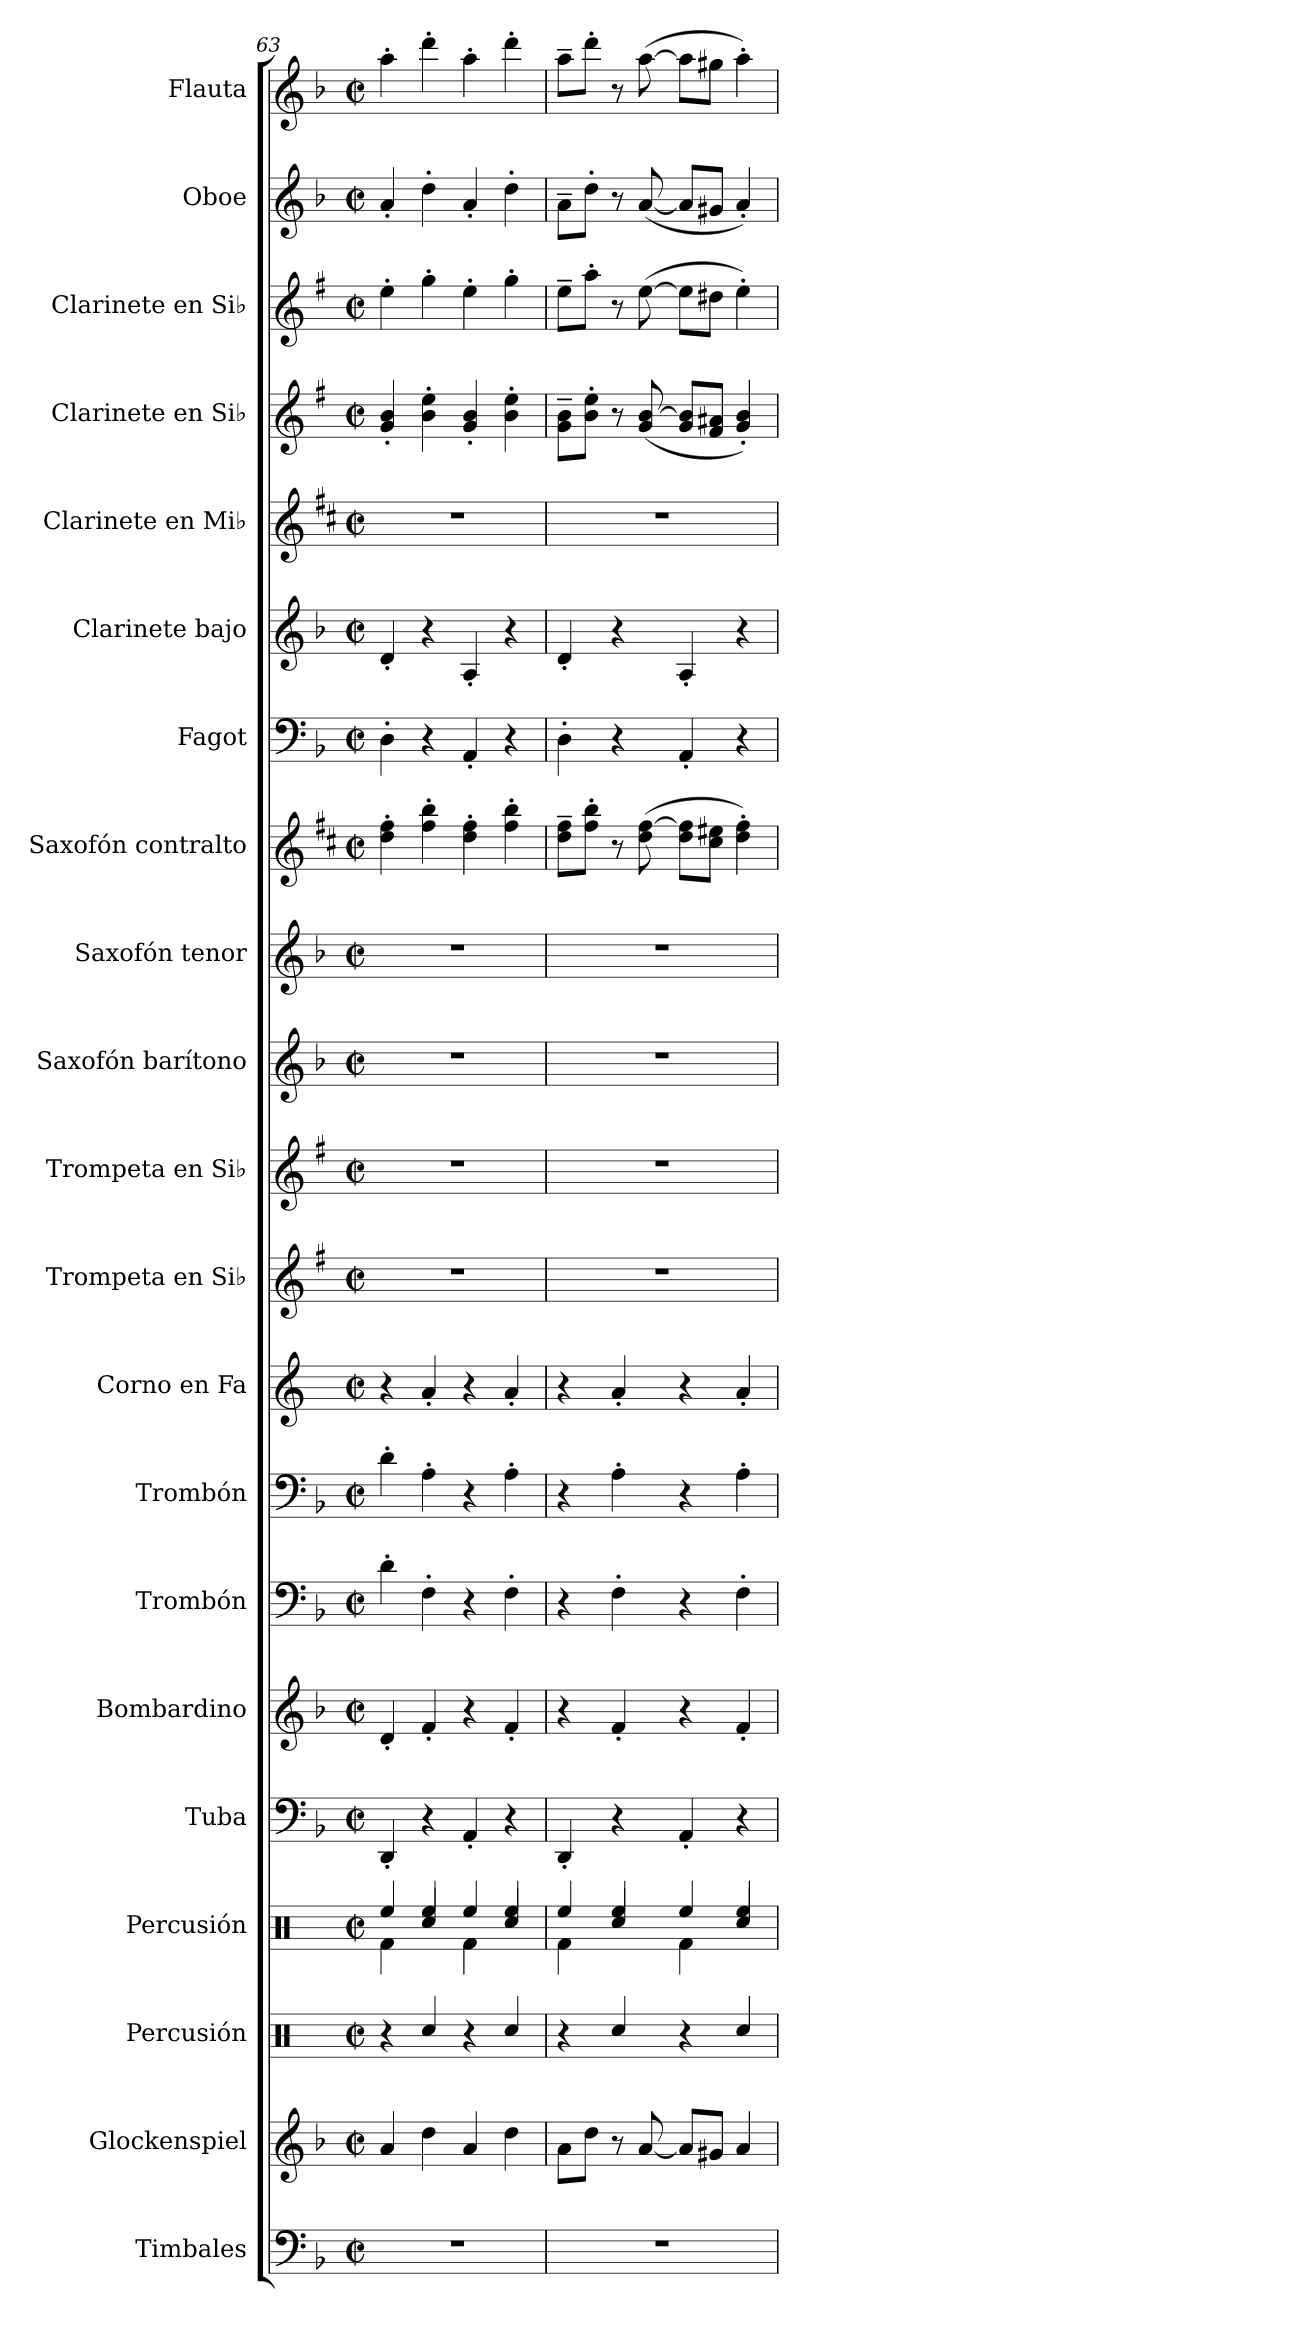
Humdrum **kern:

**kern	**kern	**kern	**kern	**kern	**kern	**kern	**kern	**kern	**kern	**kern	**kern	**kern	**kern	**kern	**kern	**kern	**kern	**kern	**kern	**kern
*part21	*part20	*part19	*part18	*part17	*part16	*part15	*part14	*part13	*part12	*part11	*part10	*part9	*part8	*part7	*part6	*part5	*part4	*part3	*part2	*part1
*staff21	*staff20	*staff19	*staff18	*staff17	*staff16	*staff15	*staff14	*staff13	*staff12	*staff11	*staff10	*staff9	*staff8	*staff7	*staff6	*staff5	*staff4	*staff3	*staff2	*staff1
*I"Timbales	*I"Glockenspiel	*I"Percusión	*I"Percusión	*I"Tuba	*I"Bombardino	*I"Trombón	*I"Trombón	*I"Corno en Fa	*I"Trompeta en Si♭	*I"Trompeta en Si♭	*I"Saxofón barítono	*I"Saxofón tenor	*I"Saxofón contralto	*I"Fagot	*I"Clarinete bajo	*I"Clarinete en Mi♭	*I"Clarinete en Si♭	*I"Clarinete en Si♭	*I"Oboe	*I"Flauta
*I'Timb.	*I'Glock.	*I'Perc.	*I'Perc.	*I'Tba.	*I'Bo.	*I'Tbn.	*I'Tbn.	*I'Cor. Fa	*I'Tpt. Si♭	*I'Tpt. Si♭	*I'Sax. Bar.	*I'Sax. T.	*I'Sax. Ctrl.	*I'Fag.	*I'Cl. B.	*I'Cl. Mi♭	*I'Cl. Si♭	*I'Cl. Si♭	*I'Ob.	*I'Fl.
*clefF4	*clefG2	*clefX	*clefX	*clefF4	*clefG2	*clefF4	*clefF4	*clefG2	*clefG2	*clefG2	*clefG2	*clefG2	*clefG2	*clefF4	*clefG2	*clefG2	*clefG2	*clefG2	*clefG2	*clefG2
*	*ITrd-14c-24	*	*	*	*ITrd8c14	*	*	*ITrd4c7	*ITrd1c2	*ITrd1c2	*ITrd12c21	*ITrd8c14	*ITrd5c9	*	*ITrd8c14	*ITrd-2c-3	*ITrd1c2	*ITrd1c2	*	*
*k[b-]	*k[b-]	*k[]	*k[]	*k[b-]	*k[b-]	*k[b-]	*k[b-]	*k[b-]	*k[b-]	*k[b-]	*k[b-]	*k[b-]	*k[b-]	*k[b-]	*k[b-]	*k[b-]	*k[b-]	*k[b-]	*k[b-]	*k[b-]
*M2/2	*M2/2	*M2/2	*M2/2	*M2/2	*M2/2	*M2/2	*M2/2	*M2/2	*M2/2	*M2/2	*M2/2	*M2/2	*M2/2	*M2/2	*M2/2	*M2/2	*M2/2	*M2/2	*M2/2	*M2/2
*met(c|)	*met(c|)	*met(c|)	*met(c|)	*met(c|)	*met(c|)	*met(c|)	*met(c|)	*met(c|)	*met(c|)	*met(c|)	*met(c|)	*met(c|)	*met(c|)	*met(c|)	*met(c|)	*met(c|)	*met(c|)	*met(c|)	*met(c|)	*met(c|)
=63	=63	=63	=63	=63	=63	=63	=63	=63	=63	=63	=63	=63	=63	=63	=63	=63	=63	=63	=63	=63
*	*	*	*^	*	*	*	*	*	*	*	*	*	*	*	*	*	*	*	*	*
1r	4aaa/	4r	4Ree/	4Rf\	4DD'/	4D'/	4d'\	4d'\	4r	1r	1r	1r	1r	4f\' 4a\'	4D'\	4D'/	1r	4f/' 4a/'	4dd'\	4a'/	4aa'\
.	4dddd\	4Rcc/	4Ree/	4Rcc/	4r	4F'/	4F'\	4A'\	4d'/	.	.	.	.	4a\' 4dd\'	4r	4r	.	4a\' 4dd\'	4ff'\	4dd'\	4ddd'\
.	4aaa/	4r	4Ree/	4Rf\	4AA'/	4r	4r	4r	4r	.	.	.	.	4f\' 4a\'	4AA'/	4AA'/	.	4f/' 4a/'	4dd'\	4a'/	4aa'\
.	4dddd\	4Rcc/	4Ree/	4Rcc/	4r	4F'/	4F'\	4A'\	4d'/	.	.	.	.	4a\' 4dd\'	4r	4r	.	4a\' 4dd\'	4ff'\	4dd'\	4ddd'\
=64	=64	=64	=64	=64	=64	=64	=64	=64	=64	=64	=64	=64	=64	=64	=64	=64	=64	=64	=64	=64	=64
1r	8aaa\L	4r	4Ree/	4Rf\	4DD'/	4r	4r	4r	4r	1r	1r	1r	1r	8f\~ 8a\~L	4D'\	4D'/	1r	8f\~ 8a\~L	8dd~\L	8a~\L	8aa~\L
.	8dddd\J	.	.	.	.	.	.	.	.	.	.	.	.	8a\' 8dd\'J	.	.	.	8a\' 8dd\'J	8gg'\J	8dd'\J	8ddd'\J
.	8r	4Rcc/	4Ree/	4Rcc/	4r	4F'/	4F'\	4A'\	4d'/	.	.	.	.	8r	4r	4r	.	8r	8r	8r	8r
.	[8aaa/	.	.	.	.	.	.	.	.	.	.	.	.	(>8f\ [8a\	.	.	.	(<8f/ [8a/	(>[8dd\	(<[8a/	(>[8aa\
.	8aaa/L]	4r	4Ree/	4Rf\	4AA'/	4r	4r	4r	4r	.	.	.	.	8f\ 8a\]L	4AA'/	4AA'/	.	8f/ 8a/]L	8dd\L]	8a/L]	8aa\L]
.	8ggg#X/J	.	.	.	.	.	.	.	.	.	.	.	.	8e\ 8g#X\J	.	.	.	8e/ 8g#X/J	8cc#X\J	8g#X/J	8gg#X\J
.	4aaa/	4Rcc/	4Ree/	4Rcc/	4r	4F'/	4F'\	4A'\	4d'/	.	.	.	.	4f\' 4a\')	4r	4r	.	4f/' 4a/')	4dd'\)	4a'/)	4aa'\)
*	*	*	*v	*v	*	*	*	*	*	*	*	*	*	*	*	*	*	*	*	*	*
=	=	=	=	=	=	=	=	=	=	=	=	=	=	=	=	=	=	=	=	=
*-	*-	*-	*-	*-	*-	*-	*-	*-	*-	*-	*-	*-	*-	*-	*-	*-	*-	*-	*-	*-
